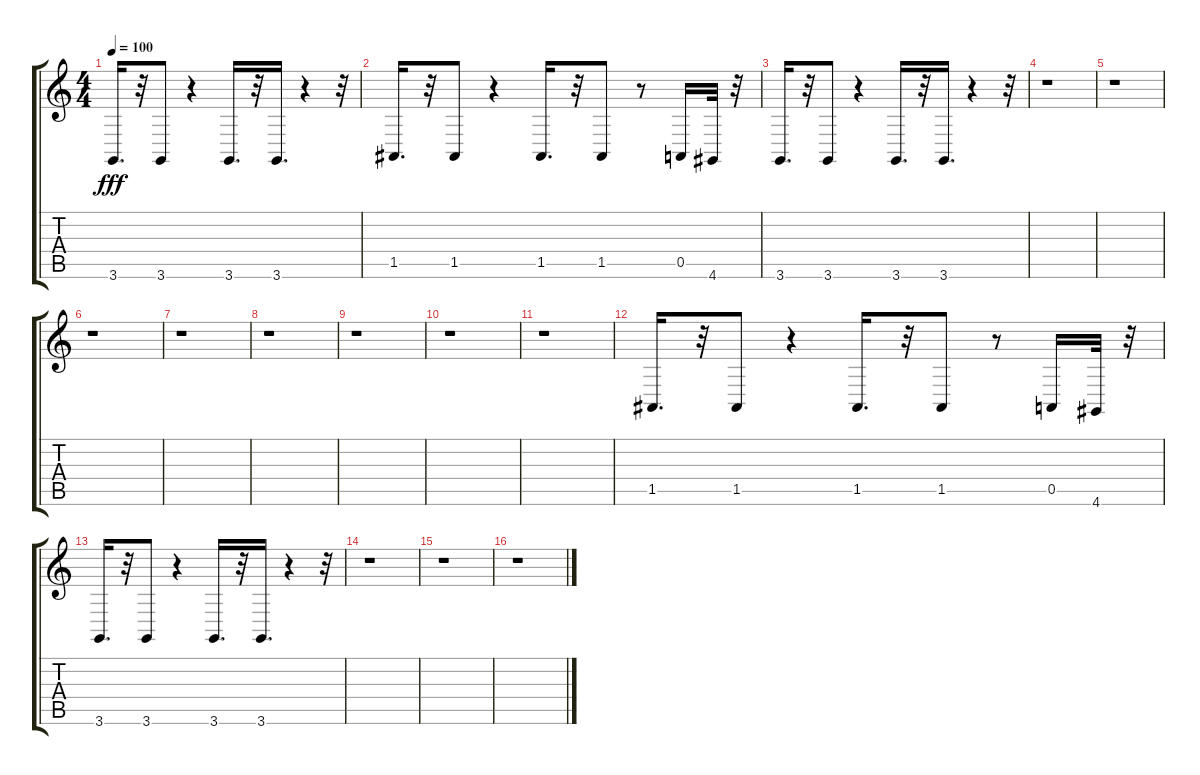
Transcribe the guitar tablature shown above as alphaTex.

\track "" {instrument baritonesax}
\staff {score tabs}
\tuning (E4 B3 G3 D3 A2 E2) {hide}
\ts (4 4)
\tempo 100
\clef g2
\ks c
3.6.16{d dy fff} r.32 3.6.8 r.4 3.6.16{d} r.32 3.6.16{d} r.4 r.32 |
1.5.16{d} r.32 1.5.8 r.4 1.5.16{d} r.32 1.5.8 r.8 0.5.16 4.6.32 r.32 |
3.6.16{d} r.32 3.6.8 r.4 3.6.16{d} r.32 3.6.16{d} r.4 r.32 |
r.1 |
r.1 |
r.1 |
r.1 |
r.1 |
r.1 |
r.1 |
r.1 |
1.5.16{d} r.32 1.5.8 r.4 1.5.16{d} r.32 1.5.8 r.8 0.5.16 4.6.32 r.32 |
3.6.16{d} r.32 3.6.8 r.4 3.6.16{d} r.32 3.6.16{d} r.4 r.32 |
r.1 |
r.1 |
r.1
